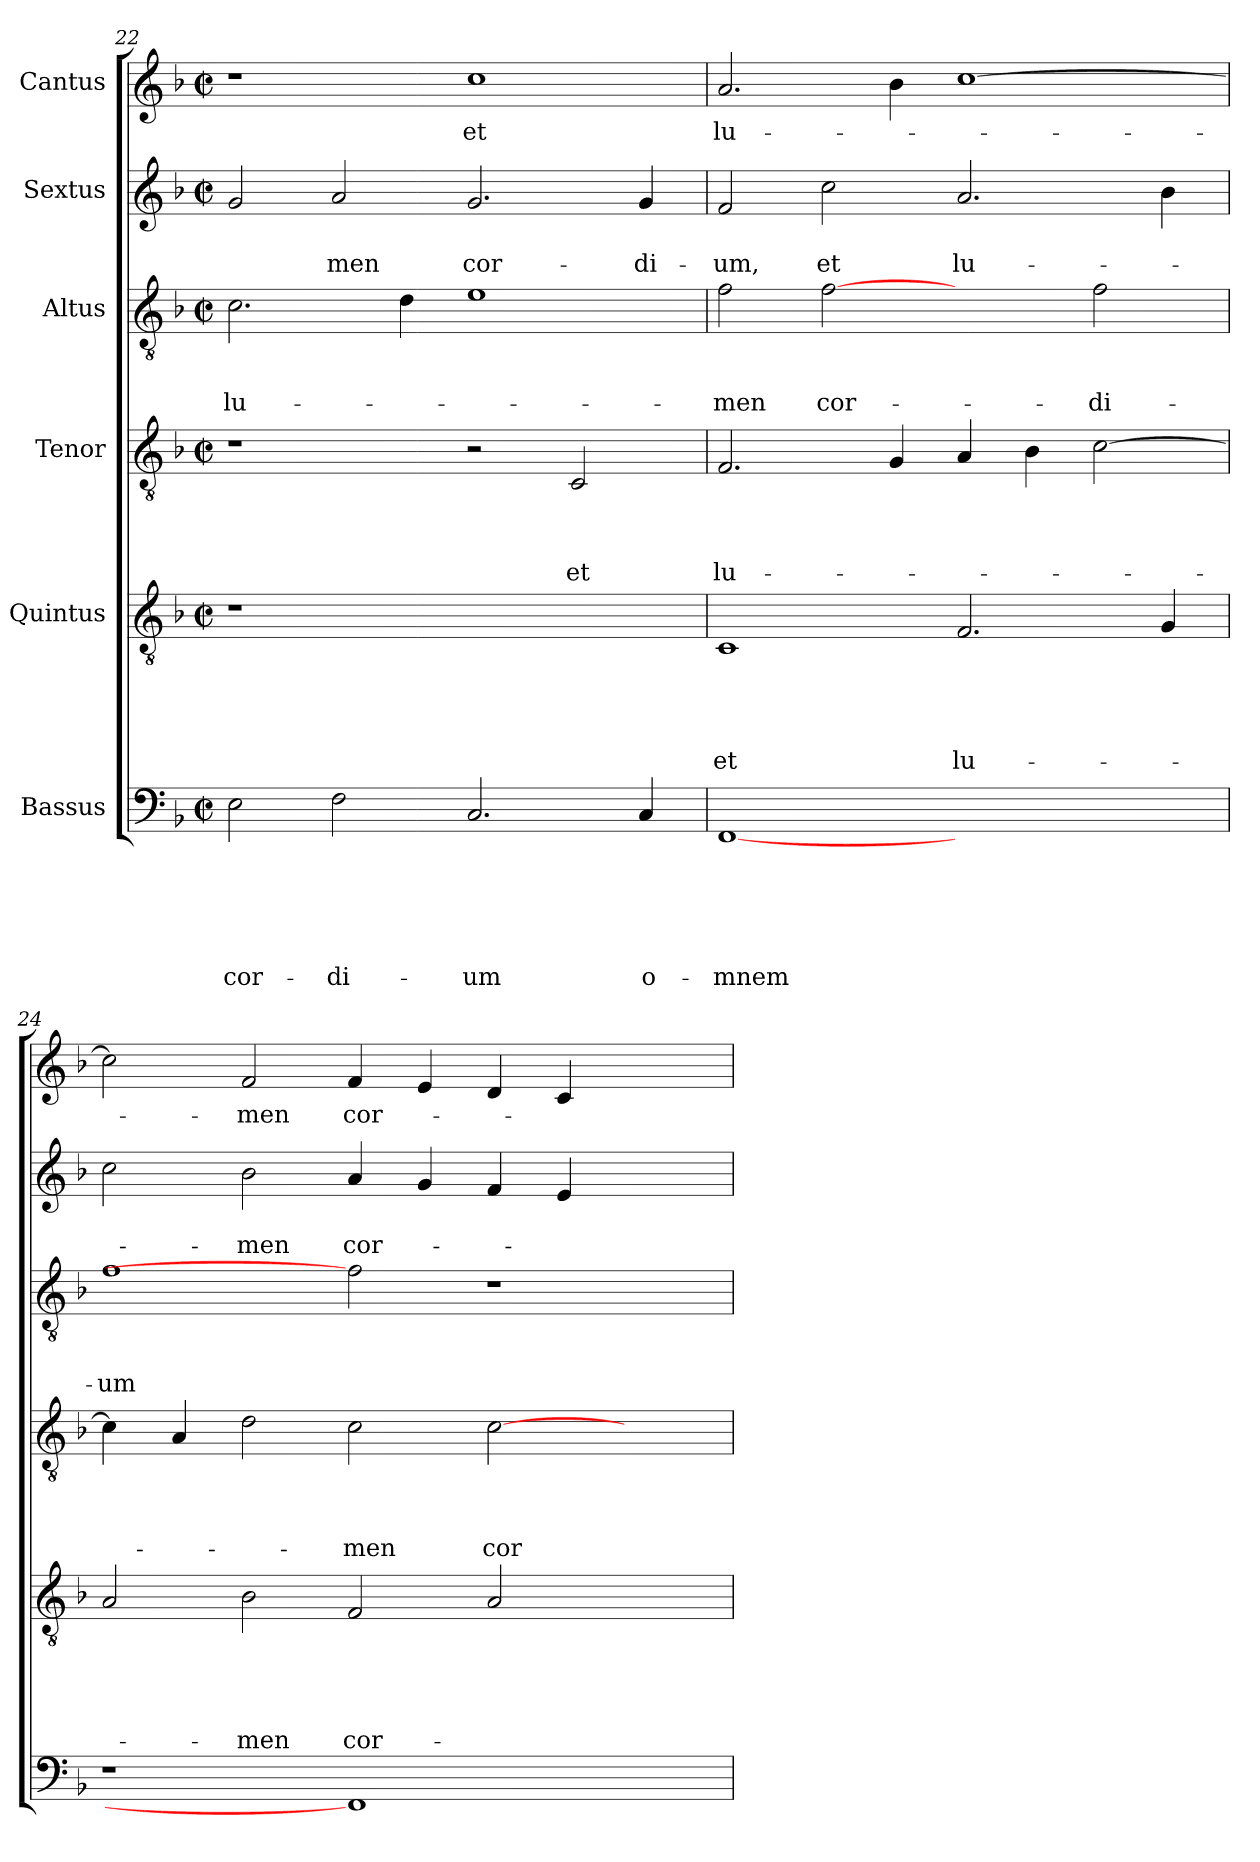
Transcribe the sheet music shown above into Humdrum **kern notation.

**kern	**text	**text	**text	**text	**text	**text	**kern	**text	**text	**text	**text	**text	**kern	**text	**text	**text	**text	**kern	**text	**text	**text	**kern	**text	**text	**kern	**text
*part6	*part6	*part6	*part6	*part6	*part6	*part6	*part5	*part5	*part5	*part5	*part5	*part5	*part4	*part4	*part4	*part4	*part4	*part3	*part3	*part3	*part3	*part2	*part2	*part2	*part1	*part1
*staff6	*staff6	*staff6	*staff6	*staff6	*staff6	*staff6	*staff5	*staff5	*staff5	*staff5	*staff5	*staff5	*staff4	*staff4	*staff4	*staff4	*staff4	*staff3	*staff3	*staff3	*staff3	*staff2	*staff2	*staff2	*staff1	*staff1
*I"Bassus	*	*	*	*	*	*	*I"Quintus	*	*	*	*	*	*I"Tenor	*	*	*	*	*I"Altus	*	*	*	*I"Sextus	*	*	*I"Cantus	*
*clefF4	*	*	*	*	*	*	*clefGv2	*	*	*	*	*	*clefGv2	*	*	*	*	*clefGv2	*	*	*	*clefG2	*	*	*clefG2	*
*k[b-]	*	*	*	*	*	*	*k[b-]	*	*	*	*	*	*k[b-]	*	*	*	*	*k[b-]	*	*	*	*k[b-]	*	*	*k[b-]	*
*F:	*	*	*	*	*	*	*F:	*	*	*	*	*	*F:	*	*	*	*	*F:	*	*	*	*F:	*	*	*F:	*
*M2/2	*	*	*	*	*	*	*M2/2	*	*	*	*	*	*M2/2	*	*	*	*	*M2/2	*	*	*	*M2/2	*	*	*M2/2	*
*met(c|)	*	*	*	*	*	*	*met(c|)	*	*	*	*	*	*met(c|)	*	*	*	*	*met(c|)	*	*	*	*met(c|)	*	*	*met(c|)	*
=22	=22	=22	=22	=22	=22	=22	=22	=22	=22	=22	=22	=22	=22	=22	=22	=22	=22	=22	=22	=22	=22	=22	=22	=22	=22	=22
!	!	!	!	!	!	!LO:LY:b	!	!	!	!	!	!	!	!	!	!	!	!	!	!	!LO:LY:b	!	!	!	!	!
2E\	.	.	.	.	.	cor-	1r	.	.	.	.	.	1r	.	.	.	.	2.c\	.	.	lu-	2g/	.	.	1r	.
!	!	!	!	!	!	!LO:LY:b	!	!	!	!	!	!	!	!	!	!	!	!	!	!	!	!	!	!LO:LY:b	!	!
2F\	.	.	.	.	.	-di-	.	.	.	.	.	.	.	.	.	.	.	.	.	.	.	2a/	.	-men	.	.
.	.	.	.	.	.	.	.	.	.	.	.	.	.	.	.	.	.	4d\	.	.	.	.	.	.	.	.
!	!	!	!	!	!	!LO:LY:b	!	!	!	!	!	!	!	!	!	!	!	!	!	!	!	!	!	!LO:LY:b	!	!LO:LY:b
2.C/	.	.	.	.	.	-um	1ryy	.	.	.	.	.	2r	.	.	.	.	1e	.	.	.	2.g/	.	cor-	1cc	et
!	!	!	!	!	!	!	!	!	!	!	!	!	!	!	!	!	!LO:LY:b	!	!	!	!	!	!	!	!	!
.	.	.	.	.	.	.	.	.	.	.	.	.	2C/	.	.	.	et	.	.	.	.	.	.	.	.	.
!	!	!	!	!	!	!LO:LY:b	!	!	!	!	!	!	!	!	!	!	!	!	!	!	!	!	!	!LO:LY:b	!	!
4C/	.	.	.	.	.	o-	.	.	.	.	.	.	.	.	.	.	.	.	.	.	.	4g/	.	-di-	.	.
=23	=23	=23	=23	=23	=23	=23	=23	=23	=23	=23	=23	=23	=23	=23	=23	=23	=23	=23	=23	=23	=23	=23	=23	=23	=23	=23
!	!	!	!	!	!	!LO:LY:b	!	!	!	!	!	!LO:LY:b	!	!	!	!	!LO:LY:b	!	!	!	!LO:LY:b	!	!	!LO:LY:b	!	!LO:LY:b
[1FF	.	.	.	.	.	-mnem	1C	.	.	.	.	et	2.F/	.	.	.	lu-	2f\	.	.	-men	2f/	.	-um,	2.a/	lu-
!	!	!	!	!	!	!	!	!	!	!	!	!	!	!	!	!	!	!	!	!	!LO:LY:b	!	!	!LO:LY:b	!	!
.	.	.	.	.	.	.	.	.	.	.	.	.	.	.	.	.	.	[2f	.	.	cor-	2cc\	.	et	.	.
.	.	.	.	.	.	.	.	.	.	.	.	.	4G/	.	.	.	.	.	.	.	.	.	.	.	4b-\	.
!	!	!	!	!	!	!	!	!	!	!	!	!LO:LY:b	!	!	!	!	!	!	!	!	!	!	!	!LO:LY:b	!	!
1ryy	.	.	.	.	.	.	2.F/	.	.	.	.	lu-	4A/	.	.	.	.	2ryy	.	.	.	2.a/	.	lu-	[1cc	.
.	.	.	.	.	.	.	.	.	.	.	.	.	4B-\	.	.	.	.	.	.	.	.	.	.	.	.	.
!	!	!	!	!	!	!	!	!	!	!	!	!	!	!	!	!	!	!	!	!	!LO:LY:b	!	!	!	!	!
.	.	.	.	.	.	.	.	.	.	.	.	.	[2c\	.	.	.	.	2f\	.	.	-di-	.	.	.	.	.
.	.	.	.	.	.	.	4G/	.	.	.	.	.	.	.	.	.	.	.	.	.	.	4b-\	.	.	.	.
=24	=24	=24	=24	=24	=24	=24	=24	=24	=24	=24	=24	=24	=24	=24	=24	=24	=24	=24	=24	=24	=24	=24	=24	=24	=24	=24
!	!	!	!	!	!	!	!	!	!	!	!	!	!	!	!	!	!	!	!	!	!LO:LY:b	!	!	!	!	!
1r	.	.	.	.	.	.	2A/	.	.	.	.	.	4c\]	.	.	.	.	1f	.	.	-um	2cc\	.	.	2cc\]	.
.	.	.	.	.	.	.	.	.	.	.	.	.	4A/	.	.	.	.	.	.	.	.	.	.	.	.	.
!	!	!	!	!	!	!	!	!	!	!	!	!LO:LY:b	!	!	!	!	!	!	!	!	!	!	!	!LO:LY:b	!	!LO:LY:b
.	.	.	.	.	.	.	2B-\	.	.	.	.	-men	2d\	.	.	.	.	.	.	.	.	2b-\	.	-men	2f/	-men
!	!	!	!	!	!	!	!	!	!	!	!	!LO:LY:b	!	!	!	!	!LO:LY:b	!	!	!	!	!	!	!LO:LY:b	!	!LO:LY:b
1FF]	.	.	.	.	.	.	2F/	.	.	.	.	cor-	2c\	.	.	.	-men	2f]	.	.	.	4a/	.	cor-	4f/	cor-
.	.	.	.	.	.	.	.	.	.	.	.	.	.	.	.	.	.	.	.	.	.	4g/	.	.	4e/	.
!	!	!	!	!	!	!	!	!	!	!	!	!	!	!	!	!	!LO:LY:b	!	!	!	!	!	!	!	!	!
.	.	.	.	.	.	.	2A/	.	.	.	.	.	[2c\	.	.	.	cor-	1r	.	.	.	4f/	.	.	4d/	.
.	.	.	.	.	.	.	.	.	.	.	.	.	.	.	.	.	.	.	.	.	.	4e/	.	.	4c/	.
2ryy	.	.	.	.	.	.	2ryy	.	.	.	.	.	2ryy	.	.	.	.	.	.	.	.	2ryy	.	.	2ryy	.
=	=	=	=	=	=	=	=	=	=	=	=	=	=	=	=	=	=	=	=	=	=	=	=	=	=	=
*-	*-	*-	*-	*-	*-	*-	*-	*-	*-	*-	*-	*-	*-	*-	*-	*-	*-	*-	*-	*-	*-	*-	*-	*-	*-	*-
